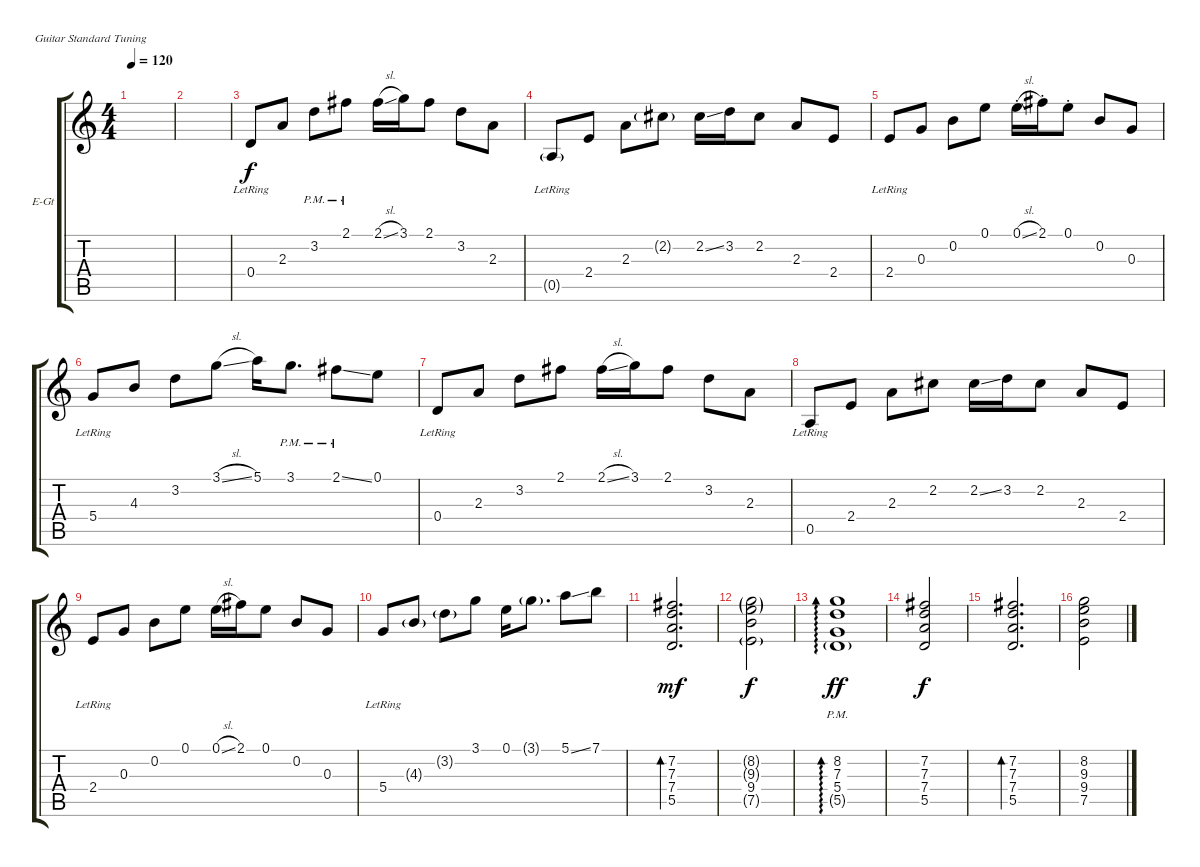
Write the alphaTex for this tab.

\defaultSystemsLayout 4
\bracketExtendMode groupsimilarinstruments
\firstSystemTrackNameOrientation horizontal
\otherSystemsTrackNameOrientation horizontal
\track ("Electric Guitar (Clean)" "E-Gt") {instrument electricguitarclean}
\staff {score tabs}
\tuning (E4 B3 G3 D3 A2 E2)
\ts (4 4)
\tempo 120
\clef g2
\scale
0.117308
\ks c
|
\scale
0.117308 |
\scale
0.355769 0.4{lr}.8 2.3.8 3.2{pm}.8 2.1{pm}.8 2.1{sl}.16 3.1.16 2.1.8 3.2.8 2.3.8 |
\scale
0.409615 0.5{g lr}.8 2.4.8 2.3.8 2.2{g}.8 2.2{ss}.16 3.2.16 2.2.8 2.3.8 2.4.8 |
\scale
0.318069 2.4{lr}.8 0.3.8 0.2.8 0.1.8 0.1{sl st}.16 2.1{st}.16 0.1{st}.8 0.2.8 0.3.8 |
\scale
0.22401 5.4{lr}.8 4.3.8 3.2.8 3.1{sl}.8 5.1.16 3.1{pm}.8{d} 2.1{ss pm}.8 0.1.8 |
\scale
0.22896 0.4{lr}.8 2.3.8 3.2.8 2.1.8 2.1{sl}.16 3.1.16 2.1.8 3.2.8 2.3.8 |
\scale
0.22896 0.5{lr}.8 2.4.8 2.3.8 2.2.8 2.2{ss}.16 3.2.16 2.2.8 2.3.8 2.4.8 |
\scale
0.463063 2.4{lr}.8 0.3.8 0.2.8 0.1.8 0.1{sl}.16 2.1.16 0.1.8 0.2.8 0.3.8 |
\scale
0.317117 5.4{lr}.8 4.3{g}.8 3.2{g}.8 3.1.8 0.1.16 3.1{g}.8{d} 5.1{ss}.8 7.1.8 |
\scale
0.10991 (5.5 7.4 7.3 7.2).2{d bd 30 dy mf} |
\scale
0.10991 (7.5{g} 9.4 9.3{g} 8.2{g}).2{dy f} |
\scale
0.25 (5.5{g} 5.4{pm} 7.3{pm} 8.2).1{ad 0 dy ff} |
\scale
0.25 (5.5 7.4 7.3 7.2).2{dy f} |
\scale
0.25 (5.5 7.4 7.3 7.2).2{d bd 30} |
\scale
0.25 (7.5 9.4 9.3 8.2).2
